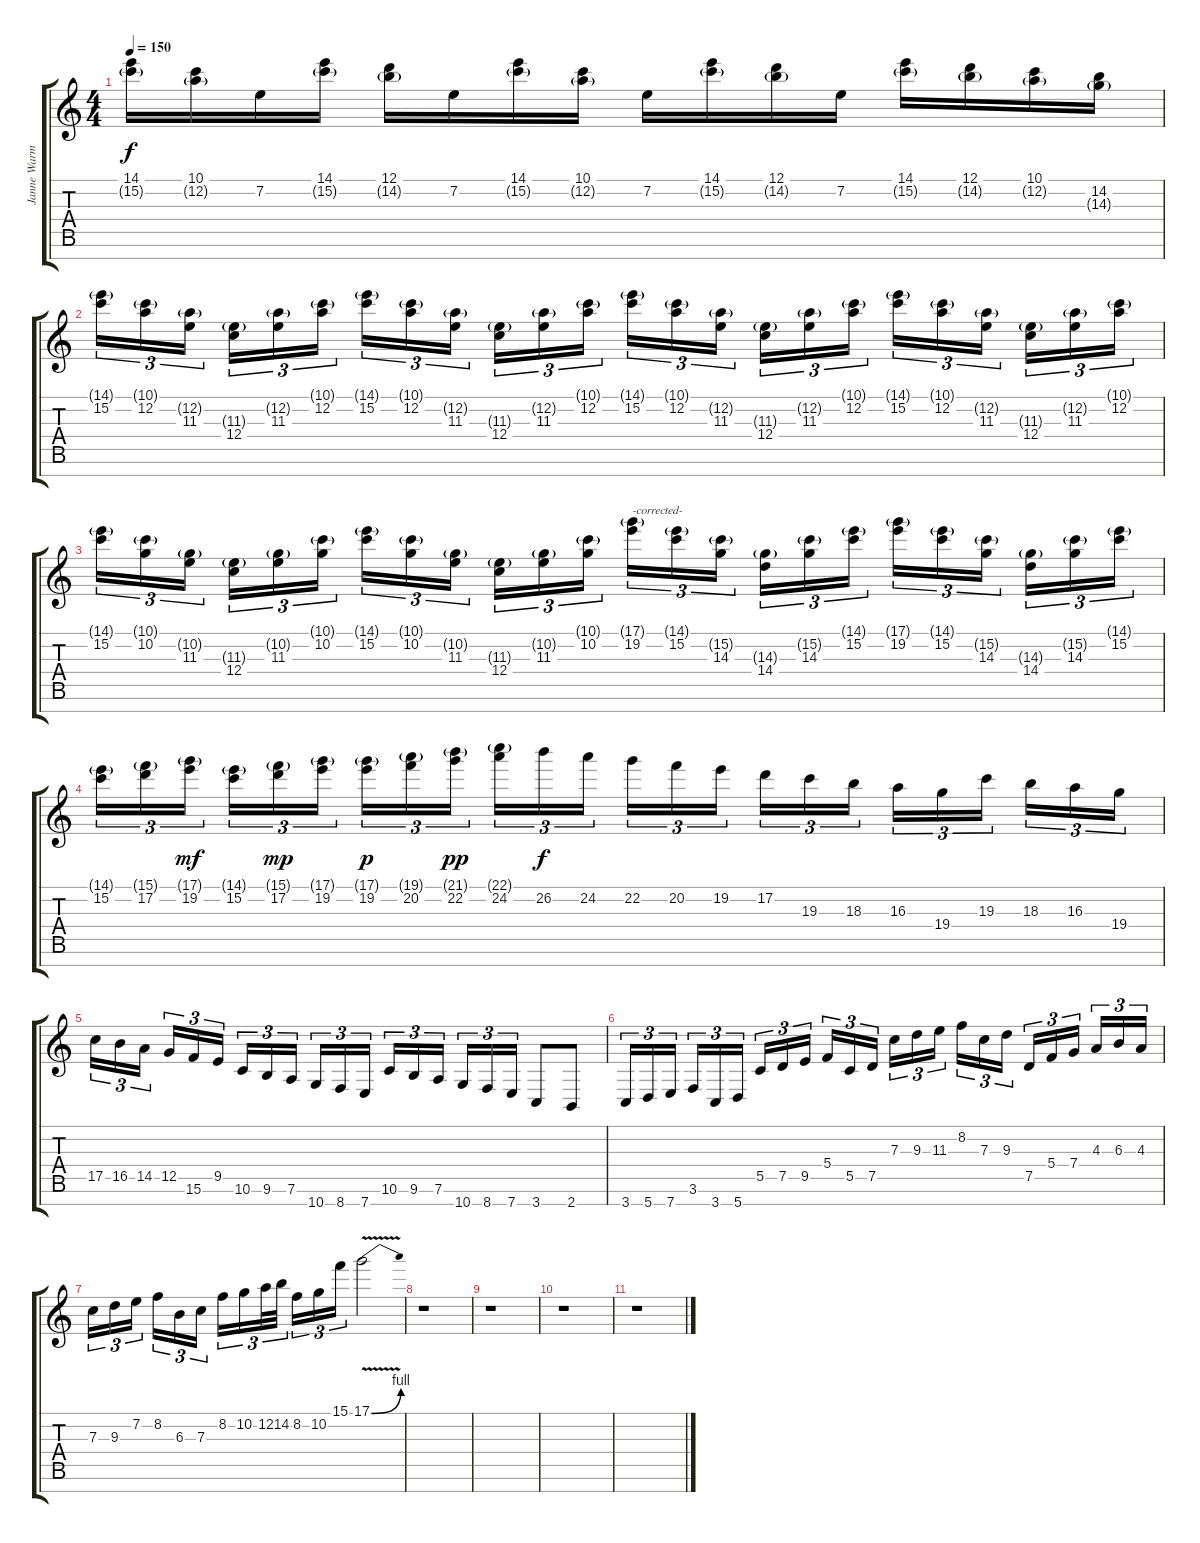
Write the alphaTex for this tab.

\track ("Janne Warman (Lead)" "Janne Warm") {instrument lead1square}
\staff {score tabs}
\tuning (D5 A4 F4 C4 G3 D3 A2) {hide}
\ts (4 4)
\tempo 150
\clef g2
\ks c
(14.1 15.2{g}).16{dy f} (10.1 12.2{g}).16 7.2.16 (14.1 15.2{g}).16 (12.1 14.2{g}).16 7.2.16 (14.1 15.2{g}).16 (10.1 12.2{g}).16 7.2.16 (14.1 15.2{g}).16 (12.1 14.2{g}).16 7.2.16 (14.1 15.2{g}).16 (12.1 14.2{g}).16 (10.1 12.2{g}).16 (14.2 14.3{g}).16 |
(14.1{g} 15.2).16{tu (3 2)} (10.1{g} 12.2).16{tu (3 2)} (12.2{g} 11.3).16{tu (3 2)} (11.3{g} 12.4).16{tu (3 2)} (12.2{g} 11.3).16{tu (3 2)} (10.1{g} 12.2).16{tu (3 2)} (14.1{g} 15.2).16{tu (3 2)} (10.1{g} 12.2).16{tu (3 2)} (12.2{g} 11.3).16{tu (3 2)} (11.3{g} 12.4).16{tu (3 2)} (12.2{g} 11.3).16{tu (3 2)} (10.1{g} 12.2).16{tu (3 2)} (14.1{g} 15.2).16{tu (3 2)} (10.1{g} 12.2).16{tu (3 2)} (12.2{g} 11.3).16{tu (3 2)} (11.3{g} 12.4).16{tu (3 2)} (12.2{g} 11.3).16{tu (3 2)} (10.1{g} 12.2).16{tu (3 2)} (14.1{g} 15.2).16{tu (3 2)} (10.1{g} 12.2).16{tu (3 2)} (12.2{g} 11.3).16{tu (3 2)} (11.3{g} 12.4).16{tu (3 2)} (12.2{g} 11.3).16{tu (3 2)} (10.1{g} 12.2).16{tu (3 2)} |
(14.1{g} 15.2).16{tu (3 2)} (10.1{g} 10.2).16{tu (3 2)} (10.2{g} 11.3).16{tu (3 2)} (11.3{g} 12.4).16{tu (3 2)} (10.2{g} 11.3).16{tu (3 2)} (10.1{g} 10.2).16{tu (3 2)} (14.1{g} 15.2).16{tu (3 2)} (10.1{g} 10.2).16{tu (3 2)} (10.2{g} 11.3).16{tu (3 2)} (11.3{g} 12.4).16{tu (3 2)} (10.2{g} 11.3).16{tu (3 2)} (10.1{g} 10.2).16{tu (3 2)} (17.1{g} 19.2).16{tu (3 2) txt "-corrected-"} (14.1{g} 15.2).16{tu (3 2)} (15.2{g} 14.3).16{tu (3 2)} (14.3{g} 14.4).16{tu (3 2)} (15.2{g} 14.3).16{tu (3 2)} (14.1{g} 15.2).16{tu (3 2)} (17.1{g} 19.2).16{tu (3 2)} (14.1{g} 15.2).16{tu (3 2)} (15.2{g} 14.3).16{tu (3 2)} (14.3{g} 14.4).16{tu (3 2)} (15.2{g} 14.3).16{tu (3 2)} (14.1{g} 15.2).16{tu (3 2)} |
(14.1{g} 15.2).16{tu (3 2)} (15.1{g} 17.2).16{tu (3 2)} (17.1{g} 19.2).16{tu (3 2) dy mf} (14.1{g} 15.2).16{tu (3 2)} (15.1{g} 17.2).16{tu (3 2) dy mp} (17.1{g} 19.2).16{tu (3 2)} (17.1{g} 19.2).16{tu (3 2) dy p} (19.1{g} 20.2).16{tu (3 2)} (21.1{g} 22.2).16{tu (3 2) dy pp} (22.1{g} 24.2).16{tu (3 2)} 26.2.16{tu (3 2) dy f} 24.2.16{tu (3 2)} 22.2.16{tu (3 2)} 20.2.16{tu (3 2)} 19.2.16{tu (3 2)} 17.2.16{tu (3 2)} 19.3.16{tu (3 2)} 18.3.16{tu (3 2)} 16.3.16{tu (3 2)} 19.4.16{tu (3 2)} 19.3.16{tu (3 2)} 18.3.16{tu (3 2)} 16.3.16{tu (3 2)} 19.4.16{tu (3 2)} |
17.5.16{tu (3 2)} 16.5.16{tu (3 2)} 14.5.16{tu (3 2)} 12.5.16{tu (3 2)} 15.6.16{tu (3 2)} 9.5.16{tu (3 2)} 10.6.16{tu (3 2)} 9.6.16{tu (3 2)} 7.6.16{tu (3 2)} 10.7.16{tu (3 2)} 8.7.16{tu (3 2)} 7.7.16{tu (3 2)} 10.6.16{tu (3 2)} 9.6.16{tu (3 2)} 7.6.16{tu (3 2)} 10.7.16{tu (3 2)} 8.7.16{tu (3 2)} 7.7.16{tu (3 2)} 3.7.8 2.7.8 |
3.7.16{tu (3 2)} 5.7.16{tu (3 2)} 7.7.16{tu (3 2)} 3.6.16{tu (3 2)} 3.7.16{tu (3 2)} 5.7.16{tu (3 2)} 5.5.16{tu (3 2)} 7.5.16{tu (3 2)} 9.5.16{tu (3 2)} 5.4.16{tu (3 2)} 5.5.16{tu (3 2)} 7.5.16{tu (3 2)} 7.3.16{tu (3 2)} 9.3.16{tu (3 2)} 11.3.16{tu (3 2)} 8.2.16{tu (3 2)} 7.3.16{tu (3 2)} 9.3.16{tu (3 2)} 7.5.16{tu (3 2)} 5.4.16{tu (3 2)} 7.4.16{tu (3 2)} 4.3.16{tu (3 2)} 6.3.16{tu (3 2)} 4.3.16{tu (3 2)} |
7.3.16{tu (3 2)} 9.3.16{tu (3 2)} 7.2.16{tu (3 2)} 8.2.16{tu (3 2)} 6.3.16{tu (3 2)} 7.3.16{tu (3 2)} 8.2.16{tu (3 2)} 10.2.16{tu (3 2)} 12.2.32{tu (3 2)} 14.2.32{tu (3 2)} 8.2.16{tu (3 2)} 10.2.16{tu (3 2)} 15.1.16{tu (3 2)} 17.1{be (bend 0 0 60 4) v}.2 |
r.1 |
r.1 |
r.1 |
r.1
